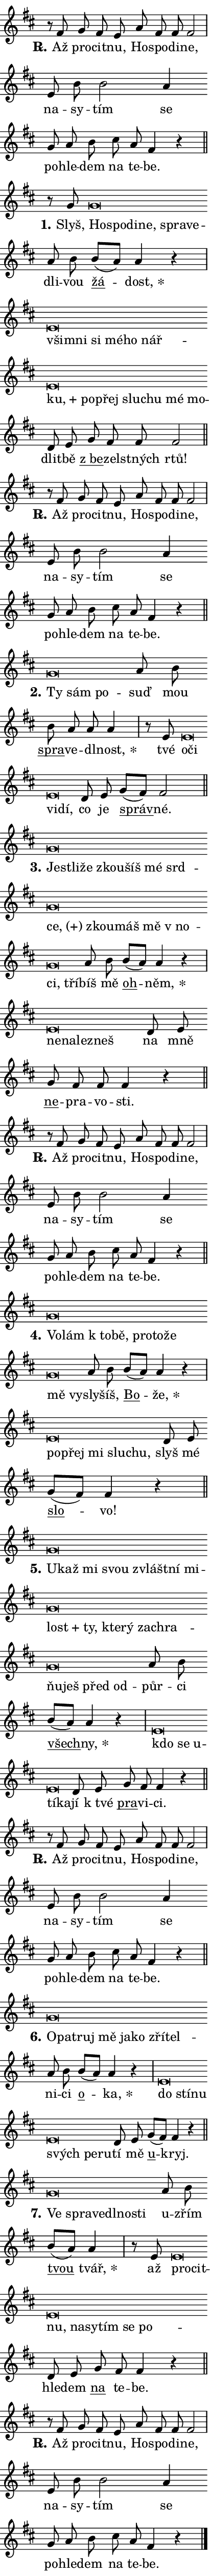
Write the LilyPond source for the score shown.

\version "2.24.0"
\header { tagline = "" }
\paper {
  indent = 0\cm
  top-margin = 0\cm
  right-margin = 0.13\cm % to fit lyric hyphens
  bottom-margin = 0\cm
  left-margin = 0\cm
  paper-width = 7\cm
  page-breaking = #ly:one-page-breaking
  system-system-spacing.basic-distance = #11
  score-system-spacing.basic-distance = #11
  ragged-last = ##f
}


%% Author: Thomas Morley
%% https://lists.gnu.org/archive/html/lilypond-user/2020-05/msg00002.html
#(define (line-position grob)
"Returns position of @var[grob} in current system:
   @code{'start}, if at first time-step
   @code{'end}, if at last time-step
   @code{'middle} otherwise
"
  (let* ((col (ly:item-get-column grob))
         (ln (ly:grob-object col 'left-neighbor))
         (rn (ly:grob-object col 'right-neighbor))
         (col-to-check-left (if (ly:grob? ln) ln col))
         (col-to-check-right (if (ly:grob? rn) rn col))
         (break-dir-left
           (and
             (ly:grob-property col-to-check-left 'non-musical #f)
             (ly:item-break-dir col-to-check-left)))
         (break-dir-right
           (and
             (ly:grob-property col-to-check-right 'non-musical #f)
             (ly:item-break-dir col-to-check-right))))
        (cond ((eqv? 1 break-dir-left) 'start)
              ((eqv? -1 break-dir-right) 'end)
              (else 'middle))))

#(define (tranparent-at-line-position vctor)
  (lambda (grob)
  "Relying on @code{line-position} select the relevant enry from @var{vctor}.
Used to determine transparency,"
    (case (line-position grob)
      ((end) (not (vector-ref vctor 0)))
      ((middle) (not (vector-ref vctor 1)))
      ((start) (not (vector-ref vctor 2))))))

noteHeadBreakVisibility =
#(define-music-function (break-visibility)(vector?)
"Makes @code{NoteHead}s transparent relying on @var{break-visibility}"
#{
  \override NoteHead.transparent =
    #(tranparent-at-line-position break-visibility)
#})

#(define delete-ledgers-for-transparent-note-heads
  (lambda (grob)
    "Reads whether a @code{NoteHead} is transparent.
If so this @code{NoteHead} is removed from @code{'note-heads} from
@var{grob}, which is supposed to be @code{LedgerLineSpanner}.
As a result ledgers are not printed for this @code{NoteHead}"
    (let* ((nhds-array (ly:grob-object grob 'note-heads))
           (nhds-list
             (if (ly:grob-array? nhds-array)
                 (ly:grob-array->list nhds-array)
                 '()))
           ;; Relies on the transparent-property being done before
           ;; Staff.LedgerLineSpanner.after-line-breaking is executed.
           ;; This is fragile ...
           (to-keep
             (remove
               (lambda (nhd)
                 (ly:grob-property nhd 'transparent #f))
               nhds-list)))
      ;; TODO find a better method to iterate over grob-arrays, similiar
      ;; to filter/remove etc for lists
      ;; For now rebuilt from scratch
      (set! (ly:grob-object grob 'note-heads)  '())
      (for-each
        (lambda (nhd)
          (ly:pointer-group-interface::add-grob grob 'note-heads nhd))
        to-keep))))

squashNotes = {
  \override NoteHead.X-extent = #'(-0.2 . 0.2)
  \override NoteHead.Y-extent = #'(-0.75 . 0)
  \override NoteHead.stencil =
    #(lambda (grob)
       (let ((pos (ly:grob-property grob 'staff-position)))
         (begin
           (if (< pos -7) (display "ERROR: Lower brevis then expected\n") (display ""))
           (if (<= pos -6) ly:text-interface::print ly:note-head::print))))
}
unSquashNotes = {
  \revert NoteHead.X-extent
  \revert NoteHead.Y-extent
  \revert NoteHead.stencil
}

hideNotes = \noteHeadBreakVisibility #begin-of-line-visible
unHideNotes = \noteHeadBreakVisibility #all-visible

% work-around for resetting accidentals
% https://lilypond.org/doc/v2.23/Documentation/notation/displaying-rhythms#unmetered-music
cadenzaMeasure = {
  \cadenzaOff
  \partial 1024 s1024
  \cadenzaOn
}

#(define-markup-command (accent layout props text) (markup?)
  "Underline accented syllable"
  (interpret-markup layout props
    #{\markup \override #'(offset . 4.3) \underline { #text }#}))

responsum = \markup \concat {
  "R" \hspace #-1.05 \path #0.1 #'((moveto 0 0.07) (lineto 0.9 0.8)) \hspace #0.05 "."
}

spaceSize = #0.6828661417322834 % exact space size for TeX Gyre Schola

\layout {
  \context {
    \Staff
    \remove "Time_signature_engraver"
    \override LedgerLineSpanner.after-line-breaking = #delete-ledgers-for-transparent-note-heads
  }
  \context {
    \Lyrics {
      \override LyricSpace.minimum-distance = \spaceSize
      \override LyricText.font-name = #"TeX Gyre Schola"
      \override LyricText.font-size = 1
      \override StanzaNumber.font-name = #"TeX Gyre Schola Bold"
      \override StanzaNumber.font-size = 1
    }
  }
  \context {
    \Score 
    \override NoteHead.text =
      #(lambda (grob) 
        (let ((pos (ly:grob-property grob 'staff-position)))
          #{\markup {
            \combine
              \halign #-0.55 \raise #(if (= pos -6) 0 0.5) \override #'(thickness . 2) \draw-line #'(3.2 . 0)
              \musicglyph "noteheads.sM1"
          }#}))
  }
}

% magnetic-lyrics.ily
%
%   written by
%     Jean Abou Samra <jean@abou-samra.fr>
%     Werner Lemberg <wl@gnu.org>
%
%   adapted by
%     Jiri Hon <jiri.hon@gmail.com>
%
% Version 2022-Apr-15

% https://www.mail-archive.com/lilypond-user@gnu.org/msg149350.html

#(define (Left_hyphen_pointer_engraver context)
   "Collect syllable-hyphen-syllable occurrences in lyrics and store
them in properties.  This engraver only looks to the left.  For
example, if the lyrics input is @code{foo -- bar}, it does the
following.

@itemize @bullet
@item
Set the @code{text} property of the @code{LyricHyphen} grob between
@q{foo} and @q{bar} to @code{foo}.

@item
Set the @code{left-hyphen} property of the @code{LyricText} grob with
text @q{foo} to the @code{LyricHyphen} grob between @q{foo} and
@q{bar}.
@end itemize

Use this auxiliary engraver in combination with the
@code{lyric-@/text::@/apply-@/magnetic-@/offset!} hook."
   (let ((hyphen #f)
         (text #f))
     (make-engraver
      (acknowledgers
       ((lyric-syllable-interface engraver grob source-engraver)
        (set! text grob)))
      (end-acknowledgers
       ((lyric-hyphen-interface engraver grob source-engraver)
        ;(when (not (grob::has-interface grob 'lyric-space-interface))
          (set! hyphen grob)));)
      ((stop-translation-timestep engraver)
       (when (and text hyphen)
         (ly:grob-set-object! text 'left-hyphen hyphen))
       (set! text #f)
       (set! hyphen #f)))))

#(define (lyric-text::apply-magnetic-offset! grob)
   "If the space between two syllables is less than the value in
property @code{LyricText@/.details@/.squash-threshold}, move the right
syllable to the left so that it gets concatenated with the left
syllable.

Use this function as a hook for
@code{LyricText@/.after-@/line-@/breaking} if the
@code{Left_@/hyphen_@/pointer_@/engraver} is active."
   (let ((hyphen (ly:grob-object grob 'left-hyphen #f)))
     (when hyphen
       (let ((left-text (ly:spanner-bound hyphen LEFT)))
         (when (grob::has-interface left-text 'lyric-syllable-interface)
           (let* ((common (ly:grob-common-refpoint grob left-text X))
                  (this-x-ext (ly:grob-extent grob common X))
                  (left-x-ext
                   (begin
                     ;; Trigger magnetism for left-text.
                     (ly:grob-property left-text 'after-line-breaking)
                     (ly:grob-extent left-text common X)))
                  ;; `delta` is the gap width between two syllables.
                  (delta (- (interval-start this-x-ext)
                            (interval-end left-x-ext)))
                  (details (ly:grob-property grob 'details))
                  (threshold (assoc-get 'squash-threshold details 0.2)))
             (when (< delta threshold)
               (let* (;; We have to manipulate the input text so that
                      ;; ligatures crossing syllable boundaries are not
                      ;; disabled.  For languages based on the Latin
                      ;; script this is essentially a beautification.
                      ;; However, for non-Western scripts it can be a
                      ;; necessity.
                      (lt (ly:grob-property left-text 'text))
                      (rt (ly:grob-property grob 'text))
                      (is-space (grob::has-interface hyphen 'lyric-space-interface))
                      (space (if is-space " " ""))
                      (extra-delta (if is-space spaceSize 0))
                      ;; Append new syllable.
                      (ltrt-space (if (and (string? lt) (string? rt))
                                (string-append lt space rt)
                                (make-concat-markup (list lt space rt))))
                      ;; Right-align `ltrt` to the right side.
                      (ltrt-space-markup (grob-interpret-markup
                               grob
                               (make-translate-markup
                                (cons (interval-length this-x-ext) 0)
                                (make-right-align-markup ltrt-space)))))
                 (begin
                   ;; Don't print `left-text`.
                   (ly:grob-set-property! left-text 'stencil #f)
                   ;; Set text and stencil (which holds all collected
                   ;; syllables so far) and shift it to the left.
                   (ly:grob-set-property! grob 'text ltrt-space)
                   (ly:grob-set-property! grob 'stencil ltrt-space-markup)
                   (ly:grob-translate-axis! grob (- (- delta extra-delta)) X))))))))))


#(define (lyric-hyphen::displace-bounds-first grob)
   ;; Make very sure this callback isn't triggered too early.
   (let ((left (ly:spanner-bound grob LEFT))
         (right (ly:spanner-bound grob RIGHT)))
     (ly:grob-property left 'after-line-breaking)
     (ly:grob-property right 'after-line-breaking)
     (ly:lyric-hyphen::print grob)))

squashThreshold = #0.4

\layout {
  \context {
    \Lyrics
    \consists #Left_hyphen_pointer_engraver
    \override LyricText.after-line-breaking =
      #lyric-text::apply-magnetic-offset!
    \override LyricHyphen.stencil = #lyric-hyphen::displace-bounds-first
    \override LyricText.details.squash-threshold = \squashThreshold
    \override LyricHyphen.minimum-distance = 0
    \override LyricHyphen.minimum-length = \squashThreshold
  }
}

squashText = \override LyricText.details.squash-threshold = 9999
unSquashText = \override LyricText.details.squash-threshold = \squashThreshold

leftText = \override LyricText.self-alignment-X = #LEFT
unLeftText = \revert LyricText.self-alignment-X

starOffset = #(lambda (grob) 
                (let ((x_offset (ly:self-alignment-interface::aligned-on-x-parent grob)))
                  (if (= x_offset 0) 0 (+ x_offset 1.2))))

star = #(define-music-function (syllable)(string?)
"Append star separator at the end of a syllable"
#{
  \once \override LyricText.X-offset = #starOffset
  \lyricmode { \markup {
    #syllable
    \override #'((font-name . "TeX Gyre Schola Bold")) \hspace #0.2 \lower #0.65 \larger "*"
  } }
#})

starAccent = #(define-music-function (syllable)(string?)
"Append star separator at the end of a syllable and make accent"
#{
  \once \override LyricText.X-offset = #starOffset
  \lyricmode { \markup {
    \accent #syllable
    \override #'((font-name . "TeX Gyre Schola Bold")) \hspace #0.2 \lower #0.65 \larger "*"
  } }
#})

breath = #(define-music-function (syllable)(string?)
"Append breathing indicator at the end of a syllable"
#{
  \lyricmode { \markup { #syllable "+" } }
#})

optionalBreath = #(define-music-function (syllable)(string?)
"Append optional breathing indicator at the end of a syllable"
#{
  \lyricmode { \markup { #syllable "(+)" } }
#})


\score {
    <<
        \new Voice = "melody" { \cadenzaOn \key d \major \relative { r8 fis' g fis e a fis fis fis2 \cadenzaMeasure \bar "|" e8 b' b2 a4 \bar "" g8 a b cis a fis4 r \cadenzaMeasure \bar "||" \break } }
        \new Lyrics \lyricsto "melody" { \lyricmode { \set stanza = \responsum
Až pro -- cit -- nu, Ho -- spo -- di -- ne, na -- sy -- tím se po -- hle -- dem na te -- be. } }
    >>
    \layout {}
}

\score {
    <<
        \new Voice = "melody" { \cadenzaOn \key d \major \relative { r8 g'8 \squashNotes g\breve*1/16 \hideNotes \breve*1/16 \bar "" \breve*1/16 \bar "" \breve*1/16 \bar "" \breve*1/16 \breve*1/16 \bar "" \unHideNotes \unSquashNotes a8 b \bar "" b[( a)] a4 r \cadenzaMeasure \bar "|" \squashNotes e\breve*1/16 \hideNotes \breve*1/16 \bar "" \breve*1/16 \bar "" \breve*1/16 \bar "" \breve*1/16 \bar "" \breve*1/16 \bar "" \breve*1/16 \bar "" \breve*1/16 \bar "" \breve*1/16 \bar "" \breve*1/16 \bar "" \breve*1/16 \bar "" \breve*1/16 \breve*1/16 \bar "" \unHideNotes \unSquashNotes d8 e \bar "" g fis fis fis2 \cadenzaMeasure \bar "||" \break } }
        \new Lyrics \lyricsto "melody" { \lyricmode { \set stanza = "1."
Slyš, \leftText Ho -- \squashText spo -- di -- ne, spra -- ve -- \unLeftText \unSquashText dli -- vou \markup \accent žá -- \star dost, \leftText všim -- \squashText ni si mé -- ho nář -- \breath "ku," po -- přej slu -- chu mé mo -- \unLeftText \unSquashText dlit -- bě \markup \accent "z be" -- ze -- lstných rtů! } }
    >>
    \layout {}
}

\score {
    <<
        \new Voice = "melody" { \cadenzaOn \key d \major \relative { r8 fis' g fis e a fis fis fis2 \cadenzaMeasure \bar "|" e8 b' b2 a4 \bar "" g8 a b cis a fis4 r \cadenzaMeasure \bar "||" \break } }
        \new Lyrics \lyricsto "melody" { \lyricmode { \set stanza = \responsum
Až pro -- cit -- nu, Ho -- spo -- di -- ne, na -- sy -- tím se po -- hle -- dem na te -- be. } }
    >>
    \layout {}
}

\score {
    <<
        \new Voice = "melody" { \cadenzaOn \key d \major \relative { \squashNotes g'\breve*1/16 \hideNotes \breve*1/16 \breve*1/16 \bar "" \unHideNotes \unSquashNotes a8 b \bar "" b a a a4 \cadenzaMeasure \bar "|" r8 e8 \squashNotes e\breve*1/16 \hideNotes \breve*1/16 \bar "" \breve*1/16 \breve*1/16 \bar "" \unHideNotes \unSquashNotes d8 e \bar "" g[( fis)] fis2 \cadenzaMeasure \bar "||" \break } }
        \new Lyrics \lyricsto "melody" { \lyricmode { \set stanza = "2."
\leftText Ty \squashText sám po -- \unLeftText \unSquashText suď mou \markup \accent spra -- ve -- dl -- \star nost, tvé \leftText o -- \squashText či vi -- dí, \unLeftText \unSquashText co je \markup \accent správ -- né. } }
    >>
    \layout {}
}

\score {
    <<
        \new Voice = "melody" { \cadenzaOn \key d \major \relative { \squashNotes g'\breve*1/16 \hideNotes \breve*1/16 \bar "" \breve*1/16 \bar "" \breve*1/16 \bar "" \breve*1/16 \bar "" \breve*1/16 \bar "" \breve*1/16 \bar "" \breve*1/16 \bar "" \breve*1/16 \bar "" \breve*1/16 \bar "" \breve*1/16 \bar "" \breve*1/16 \bar "" \breve*1/16 \breve*1/16 \bar "" \unHideNotes \unSquashNotes a8 b \bar "" b[( a)] a4 r \cadenzaMeasure \bar "|" \squashNotes e\breve*1/16 \hideNotes \breve*1/16 \bar "" \breve*1/16 \breve*1/16 \bar "" \unHideNotes \unSquashNotes d8 e \bar "" g fis fis fis4 r \cadenzaMeasure \bar "||" \break } }
        \new Lyrics \lyricsto "melody" { \lyricmode { \set stanza = "3."
\leftText Je -- \squashText stli -- že zkou -- šíš mé srd -- \optionalBreath ce, zkou -- máš mě "v no" -- ci, tří -- \unLeftText \unSquashText bíš mě \markup \accent oh -- \star něm, \leftText ne -- \squashText na -- lez -- neš \unLeftText \unSquashText na mně \markup \accent ne -- pra -- vo -- sti. } }
    >>
    \layout {}
}

\score {
    <<
        \new Voice = "melody" { \cadenzaOn \key d \major \relative { r8 fis' g fis e a fis fis fis2 \cadenzaMeasure \bar "|" e8 b' b2 a4 \bar "" g8 a b cis a fis4 r \cadenzaMeasure \bar "||" \break } }
        \new Lyrics \lyricsto "melody" { \lyricmode { \set stanza = \responsum
Až pro -- cit -- nu, Ho -- spo -- di -- ne, na -- sy -- tím se po -- hle -- dem na te -- be. } }
    >>
    \layout {}
}

\score {
    <<
        \new Voice = "melody" { \cadenzaOn \key d \major \relative { \squashNotes g'\breve*1/16 \hideNotes \breve*1/16 \bar "" \breve*1/16 \bar "" \breve*1/16 \bar "" \breve*1/16 \bar "" \breve*1/16 \bar "" \breve*1/16 \bar "" \breve*1/16 \breve*1/16 \bar "" \unHideNotes \unSquashNotes a8 b \bar "" b[( a)] a4 r \cadenzaMeasure \bar "|" \squashNotes e\breve*1/16 \hideNotes \breve*1/16 \bar "" \breve*1/16 \bar "" \breve*1/16 \breve*1/16 \bar "" \unHideNotes \unSquashNotes d8 e \bar "" g[( fis)] fis4 r \cadenzaMeasure \bar "||" \break } }
        \new Lyrics \lyricsto "melody" { \lyricmode { \set stanza = "4."
\leftText Vo -- \squashText lám "k to" -- bě, pro -- to -- že mě vy -- \unLeftText \unSquashText sly -- šíš, \markup \accent Bo -- \star že, \leftText po -- \squashText přej mi slu -- chu, \unLeftText \unSquashText slyš mé \markup \accent slo -- vo! } }
    >>
    \layout {}
}

\score {
    <<
        \new Voice = "melody" { \cadenzaOn \key d \major \relative { \squashNotes g'\breve*1/16 \hideNotes \breve*1/16 \bar "" \breve*1/16 \bar "" \breve*1/16 \bar "" \breve*1/16 \bar "" \breve*1/16 \bar "" \breve*1/16 \bar "" \breve*1/16 \bar "" \breve*1/16 \bar "" \breve*1/16 \bar "" \breve*1/16 \bar "" \breve*1/16 \bar "" \breve*1/16 \bar "" \breve*1/16 \bar "" \breve*1/16 \bar "" \breve*1/16 \breve*1/16 \bar "" \unHideNotes \unSquashNotes a8 b \bar "" b[( a)] a4 r \cadenzaMeasure \bar "|" \squashNotes e\breve*1/16 \hideNotes \breve*1/16 \bar "" \breve*1/16 \bar "" \breve*1/16 \breve*1/16 \bar "" \unHideNotes \unSquashNotes d8 e \bar "" g fis fis4 r \cadenzaMeasure \bar "||" \break } }
        \new Lyrics \lyricsto "melody" { \lyricmode { \set stanza = "5."
\leftText U -- \squashText kaž mi svou zvlášt -- ní mi -- \breath "lost" ty, kte -- rý za -- chra -- ňu -- ješ před od -- \unLeftText \unSquashText půr -- ci \markup \accent všech -- \star ny, \leftText kdo \squashText se u -- tí -- ka -- \unLeftText \unSquashText jí "k tvé" \markup \accent pra -- vi -- ci. } }
    >>
    \layout {}
}

\score {
    <<
        \new Voice = "melody" { \cadenzaOn \key d \major \relative { r8 fis' g fis e a fis fis fis2 \cadenzaMeasure \bar "|" e8 b' b2 a4 \bar "" g8 a b cis a fis4 r \cadenzaMeasure \bar "||" \break } }
        \new Lyrics \lyricsto "melody" { \lyricmode { \set stanza = \responsum
Až pro -- cit -- nu, Ho -- spo -- di -- ne, na -- sy -- tím se po -- hle -- dem na te -- be. } }
    >>
    \layout {}
}

\score {
    <<
        \new Voice = "melody" { \cadenzaOn \key d \major \relative { \squashNotes g'\breve*1/16 \hideNotes \breve*1/16 \bar "" \breve*1/16 \bar "" \breve*1/16 \bar "" \breve*1/16 \bar "" \breve*1/16 \bar "" \breve*1/16 \breve*1/16 \bar "" \unHideNotes \unSquashNotes a8 b \bar "" b[( a)] a4 r \cadenzaMeasure \bar "|" \squashNotes e\breve*1/16 \hideNotes \breve*1/16 \bar "" \breve*1/16 \bar "" \breve*1/16 \bar "" \breve*1/16 \breve*1/16 \bar "" \unHideNotes \unSquashNotes d8 e \bar "" g[( fis)] fis4 r \cadenzaMeasure \bar "||" \break } }
        \new Lyrics \lyricsto "melody" { \lyricmode { \set stanza = "6."
\leftText O -- \squashText pa -- truj mě ja -- ko zří -- tel -- \unLeftText \unSquashText ni -- ci \markup \accent o -- \star ka, \leftText do \squashText stí -- nu svých pe -- ru -- \unLeftText \unSquashText tí mě \markup \accent u -- kryj. } }
    >>
    \layout {}
}

\score {
    <<
        \new Voice = "melody" { \cadenzaOn \key d \major \relative { \squashNotes g'\breve*1/16 \hideNotes \breve*1/16 \bar "" \breve*1/16 \bar "" \breve*1/16 \bar "" \breve*1/16 \breve*1/16 \bar "" \unHideNotes \unSquashNotes a8 b \bar "" b[( a)] a4 \cadenzaMeasure \bar "|" r8 e8 \squashNotes e\breve*1/16 \hideNotes \breve*1/16 \bar "" \breve*1/16 \bar "" \breve*1/16 \bar "" \breve*1/16 \bar "" \breve*1/16 \bar "" \breve*1/16 \breve*1/16 \bar "" \unHideNotes \unSquashNotes d8 e \bar "" g fis fis4 r \cadenzaMeasure \bar "||" \break } }
        \new Lyrics \lyricsto "melody" { \lyricmode { \set stanza = "7."
\leftText Ve \squashText spra -- ve -- dl -- no -- sti \unLeftText \unSquashText u -- zřím \markup \accent tvou \star tvář, až \leftText pro -- \squashText cit -- nu, na -- sy -- tím se po -- \unLeftText \unSquashText hle -- dem \markup \accent na te -- be. } }
    >>
    \layout {}
}

\score {
    <<
        \new Voice = "melody" { \cadenzaOn \key d \major \relative { r8 fis' g fis e a fis fis fis2 \cadenzaMeasure \bar "|" e8 b' b2 a4 \bar "" g8 a b cis a fis4 r \cadenzaMeasure \bar "||" \break } \bar "|." }
        \new Lyrics \lyricsto "melody" { \lyricmode { \set stanza = \responsum
Až pro -- cit -- nu, Ho -- spo -- di -- ne, na -- sy -- tím se po -- hle -- dem na te -- be. } }
    >>
    \layout {}
}
